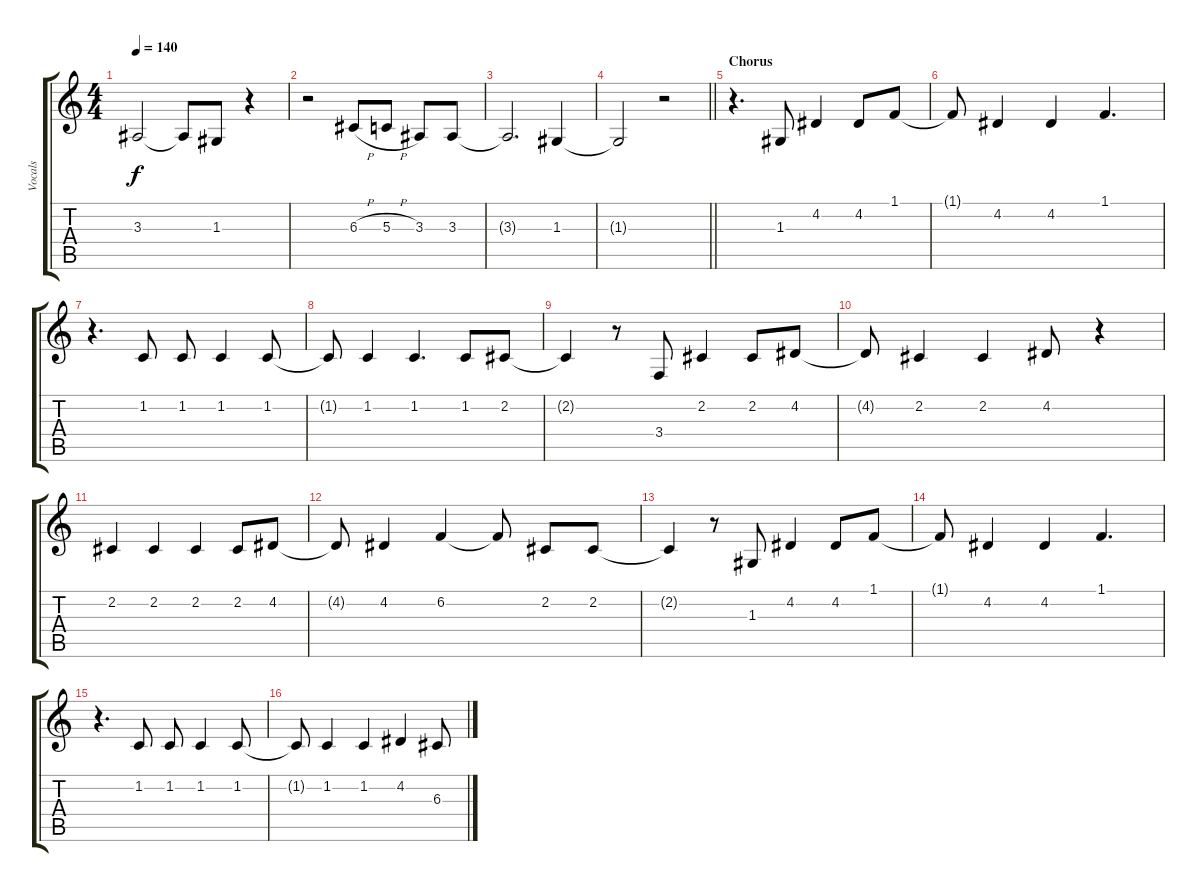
\track ("Vocals" "Vocals") {instrument lead2sawtooth}
\staff {score tabs}
\tuning (E4 B3 G3 D3 A2 E2) {hide}
\ts (4 4)
\tempo 140
\clef g2
\ks c
3.3{t}.2{dy f} 3.3{t}.8 1.3.8 r.4 |
r.2 6.3{h}.8 5.3{h}.8 3.3.8 3.3.8 |
3.3{t}.2{d} 1.3.4 |
\barLineRight lightlight
1.3{t}.2 r.2 |
\section ("" "Chorus")
r.4{d} 1.3.8 4.2.4 4.2.8 1.1.8 |
1.1{t}.8 4.2.4 4.2.4 1.1.4{d} |
r.4{d} 1.2.8 1.2.8 1.2.4 1.2.8 |
1.2{t}.8 1.2.4 1.2.4{d} 1.2.8 2.2.8 |
2.2{t}.4 r.8 3.4.8 2.2.4 2.2.8 4.2.8 |
4.2{t}.8 2.2.4 2.2.4 4.2.8 r.4 |
2.2.4 2.2.4 2.2.4 2.2.8 4.2.8 |
4.2{t}.8 4.2.4 6.2.4 6.2{t}.8 2.2.8 2.2.8 |
2.2{t}.4 r.8 1.3.8 4.2.4 4.2.8 1.1.8 |
1.1{t}.8 4.2.4 4.2.4 1.1.4{d} |
r.4{d} 1.2.8 1.2.8 1.2.4 1.2.8 |
1.2{t}.8 1.2.4 1.2.4 4.2.4 6.3{h}.8
